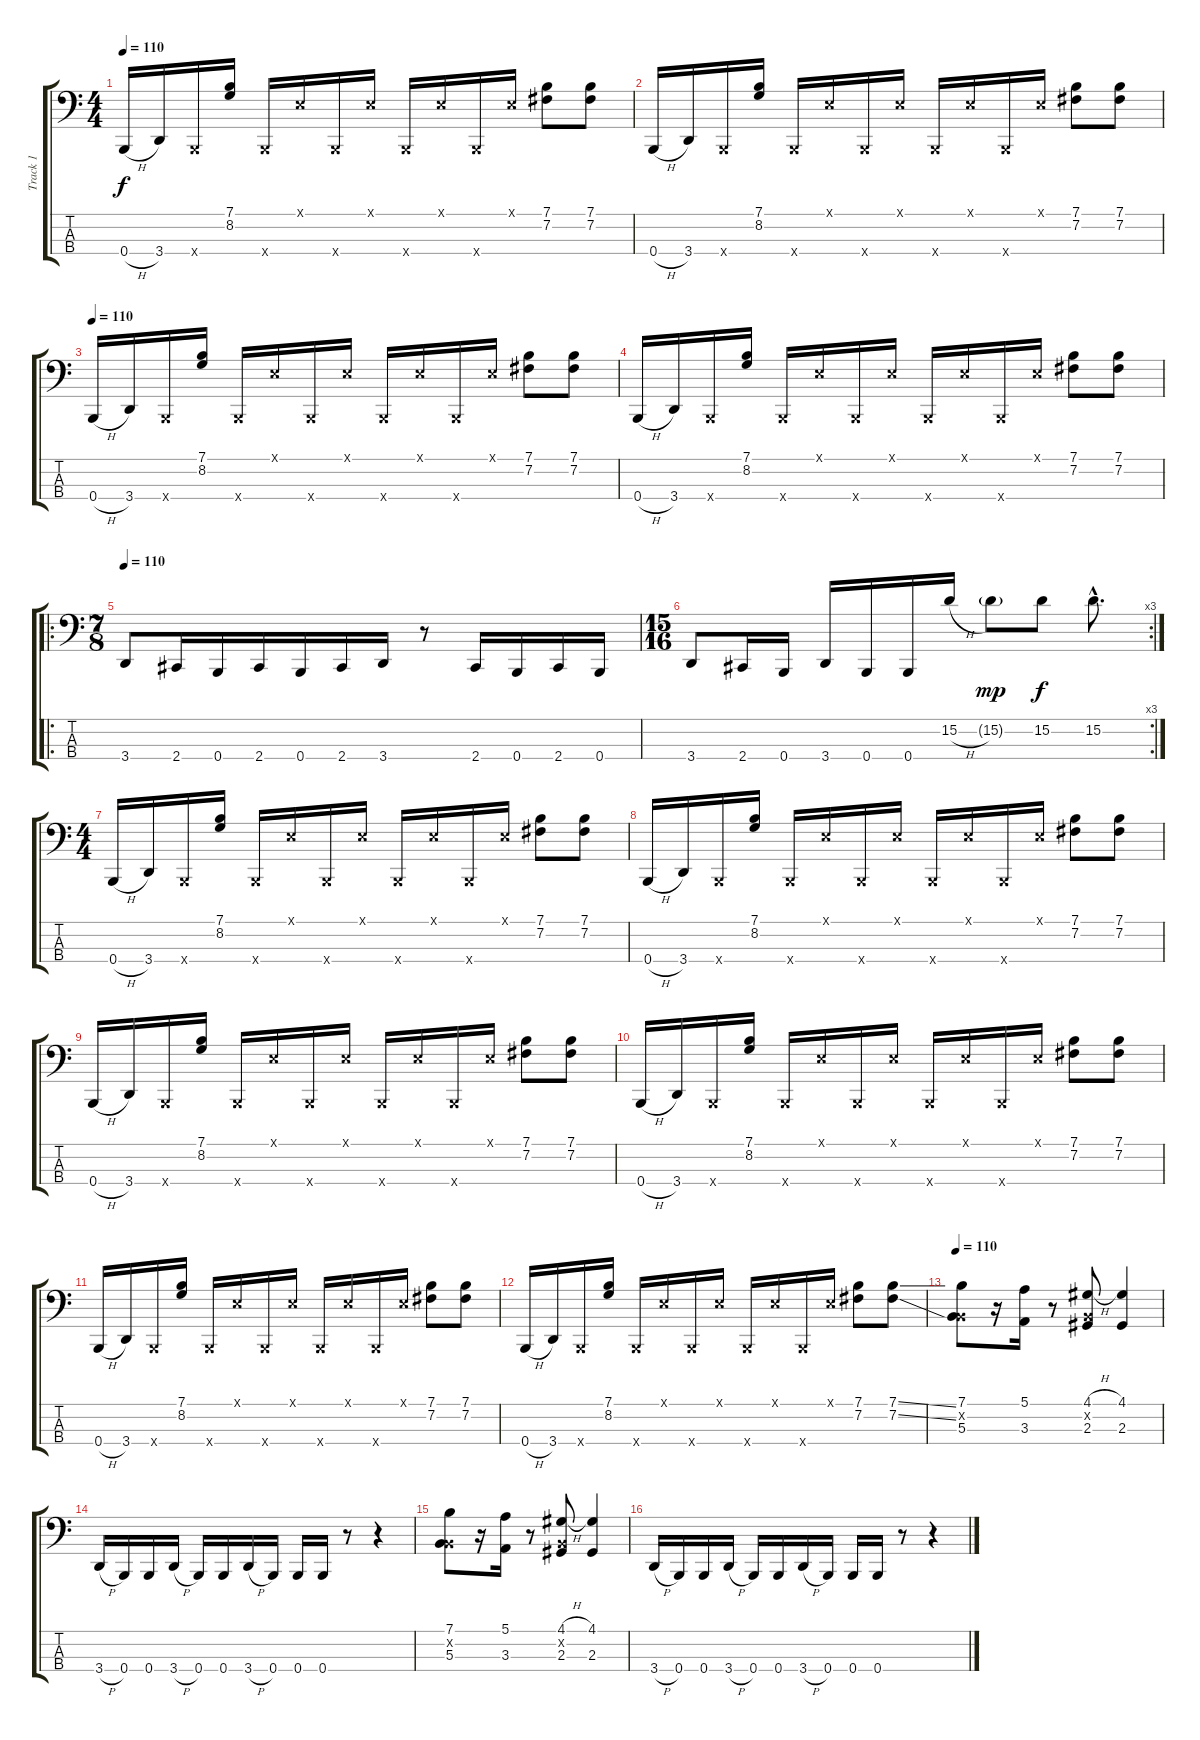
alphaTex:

\track ("Track 1" "Track 1") {instrument slapbass1}
\staff {score tabs}
\tuning (E2 B1 Gb1 B0) {hide}
\ts (4 4)
\tempo 110
\clef f4
\ks c
0.4{h}.16{dy f} 3.4.16 0.4{x}.16 (7.1 8.2).16 0.4{x}.16 0.1{x}.16 0.4{x}.16 0.1{x}.16 0.4{x}.16 0.1{x}.16 0.4{x}.16 0.1{x}.16 (7.1 7.2).8 (7.1 7.2).8 |
0.4{h}.16 3.4.16 0.4{x}.16 (7.1 8.2).16 0.4{x}.16 0.1{x}.16 0.4{x}.16 0.1{x}.16 0.4{x}.16 0.1{x}.16 0.4{x}.16 0.1{x}.16 (7.1 7.2).8 (7.1 7.2).8 |
\tempo 110
0.4{h}.16 3.4.16 0.4{x}.16 (7.1 8.2).16 0.4{x}.16 0.1{x}.16 0.4{x}.16 0.1{x}.16 0.4{x}.16 0.1{x}.16 0.4{x}.16 0.1{x}.16 (7.1 7.2).8 (7.1 7.2).8 |
0.4{h}.16 3.4.16 0.4{x}.16 (7.1 8.2).16 0.4{x}.16 0.1{x}.16 0.4{x}.16 0.1{x}.16 0.4{x}.16 0.1{x}.16 0.4{x}.16 0.1{x}.16 (7.1 7.2).8 (7.1 7.2).8 |
\ro
\ts (7 8)
\tempo 110
3.4.8{instrument electricbassfinger} 2.4.16 0.4.16 2.4.16 0.4.16 2.4.16 3.4.16 r.8 2.4.16 0.4.16 2.4.16 0.4.16 |
\rc 3
\ts (15 16)
3.4.8 2.4.16 0.4.16 3.4.16 0.4.16 0.4.16 15.2{h}.16 15.2{g}.8{dy mp} 15.2.8{dy f} 15.2{hac}.8{d} |
\ts (4 4)
0.4{h}.16{instrument slapbass1} 3.4.16 0.4{x}.16 (7.1 8.2).16 0.4{x}.16 0.1{x}.16 0.4{x}.16 0.1{x}.16 0.4{x}.16 0.1{x}.16 0.4{x}.16 0.1{x}.16 (7.1 7.2).8 (7.1 7.2).8 |
0.4{h}.16 3.4.16 0.4{x}.16 (7.1 8.2).16 0.4{x}.16 0.1{x}.16 0.4{x}.16 0.1{x}.16 0.4{x}.16 0.1{x}.16 0.4{x}.16 0.1{x}.16 (7.1 7.2).8 (7.1 7.2).8 |
0.4{h}.16 3.4.16 0.4{x}.16 (7.1 8.2).16 0.4{x}.16 0.1{x}.16 0.4{x}.16 0.1{x}.16 0.4{x}.16 0.1{x}.16 0.4{x}.16 0.1{x}.16 (7.1 7.2).8 (7.1 7.2).8 |
0.4{h}.16 3.4.16 0.4{x}.16 (7.1 8.2).16 0.4{x}.16 0.1{x}.16 0.4{x}.16 0.1{x}.16 0.4{x}.16 0.1{x}.16 0.4{x}.16 0.1{x}.16 (7.1 7.2).8 (7.1 7.2).8 |
0.4{h}.16 3.4.16 0.4{x}.16 (7.1 8.2).16 0.4{x}.16 0.1{x}.16 0.4{x}.16 0.1{x}.16 0.4{x}.16 0.1{x}.16 0.4{x}.16 0.1{x}.16 (7.1 7.2).8 (7.1 7.2).8 |
0.4{h}.16 3.4.16 0.4{x}.16 (7.1 8.2).16 0.4{x}.16 0.1{x}.16 0.4{x}.16 0.1{x}.16 0.4{x}.16 0.1{x}.16 0.4{x}.16 0.1{x}.16 (7.1 7.2).8 (7.1{ss} 7.2{ss}).8 |
\tempo 110
(7.1 0.2{x} 5.3).8{instrument electricbassfinger} r.16 (5.1 3.3).16 r.8 (4.1{h} 0.2{x} 2.3).8 (4.1 2.3).4 |
3.4{h}.16 0.4.16 0.4.16 3.4{h}.16 0.4.16 0.4.16 3.4{h}.16 0.4.16 0.4.16 0.4.16 r.8 r.4 |
(7.1 0.2{x} 5.3).8 r.16 (5.1 3.3).16 r.8 (4.1{h} 0.2{x} 2.3).8 (4.1 2.3).4 |
3.4{h}.16 0.4.16 0.4.16 3.4{h}.16 0.4.16 0.4.16 3.4{h}.16 0.4.16 0.4.16 0.4.16 r.8 r.4
